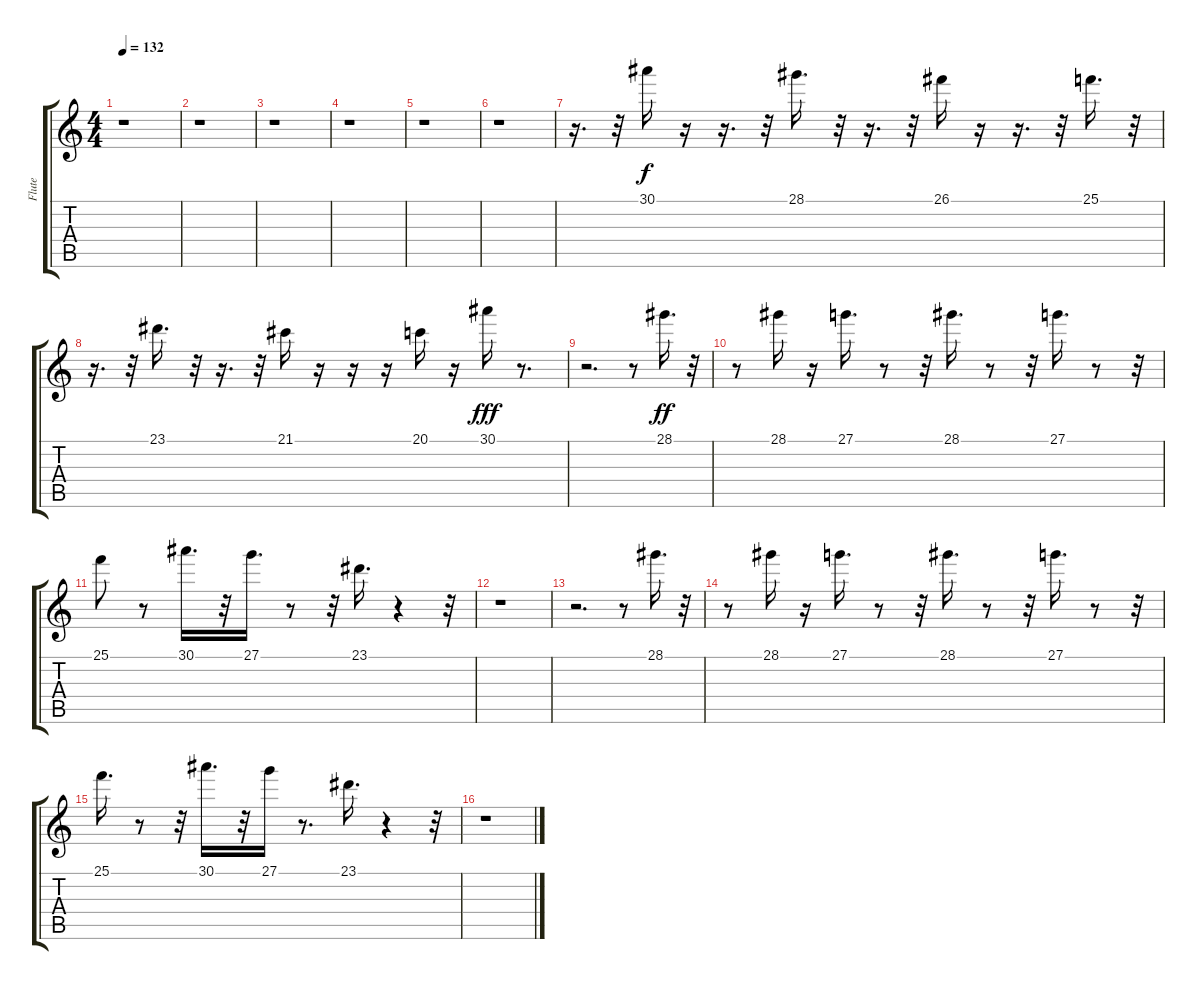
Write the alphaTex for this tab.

\track ("Flute" "Flute") {instrument flute}
\staff {score tabs}
\tuning (E4 B3 G3 D3 A2 E2) {hide}
\ts (4 4)
\tempo 132
\clef g2
\ks c
r.1{dy ff} |
r.1 |
r.1 |
r.1 |
r.1 |
r.1 |
r.16{d} r.32 30.1.16{dy f} r.16 r.16{d} r.32 28.1.16{d} r.32 r.16{d} r.32 26.1.16 r.16 r.16{d} r.32 25.1.16{d} r.32 |
r.16{d} r.32 23.1.16{d} r.32 r.16{d} r.32 21.1.16 r.16 r.16 r.16 20.1.16 r.16 30.1.16{dy fff} r.8{d} |
r.2{d} r.8 28.1.16{d dy ff} r.32 |
r.8 28.1.16 r.16 27.1.16{d} r.8 r.32 28.1.16{d} r.8 r.32 27.1.16{d} r.8 r.32 |
25.1.8 r.8 30.1.16{d} r.32 27.1.16{d} r.8 r.32 23.1.16{d} r.4 r.32 |
r.1 |
r.2{d} r.8 28.1.16{d} r.32 |
r.8 28.1.16 r.16 27.1.16{d} r.8 r.32 28.1.16{d} r.8 r.32 27.1.16{d} r.8 r.32 |
25.1.16{d} r.8 r.32 30.1.16{d} r.32 27.1.16 r.8{d} 23.1.16{d} r.4 r.32 |
r.1
